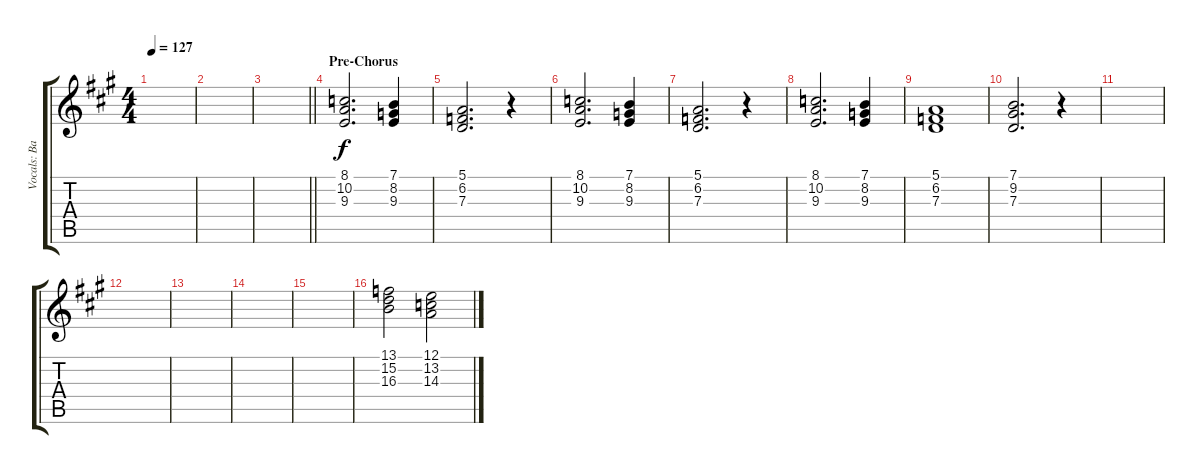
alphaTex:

\track ("Vocals: Backing" "Vocals: Ba") {instrument choiraahs}
\staff {score tabs}
\tuning (E4 B3 G3 D3 A2 E2) {hide}
\ts (4 4)
\tempo 127
\clef g2
\ks a
|
|
\barLineRight lightlight
|
\section ("" "Pre-Chorus")
(8.1 10.2 9.3).2{d} (7.1 8.2 9.3).4 |
(5.1 6.2 7.3).2{d} r.4 |
(8.1 10.2 9.3).2{d} (7.1 8.2 9.3).4 |
(5.1 6.2 7.3).2{d} r.4 |
(8.1 10.2 9.3).2{d} (7.1 8.2 9.3).4 |
(5.1 6.2 7.3).1 |
(7.1 9.2 7.3).2{d} r.4 |
|
|
|
|
|
(13.1 15.2 16.3).2 (12.1 13.2 14.3).2
